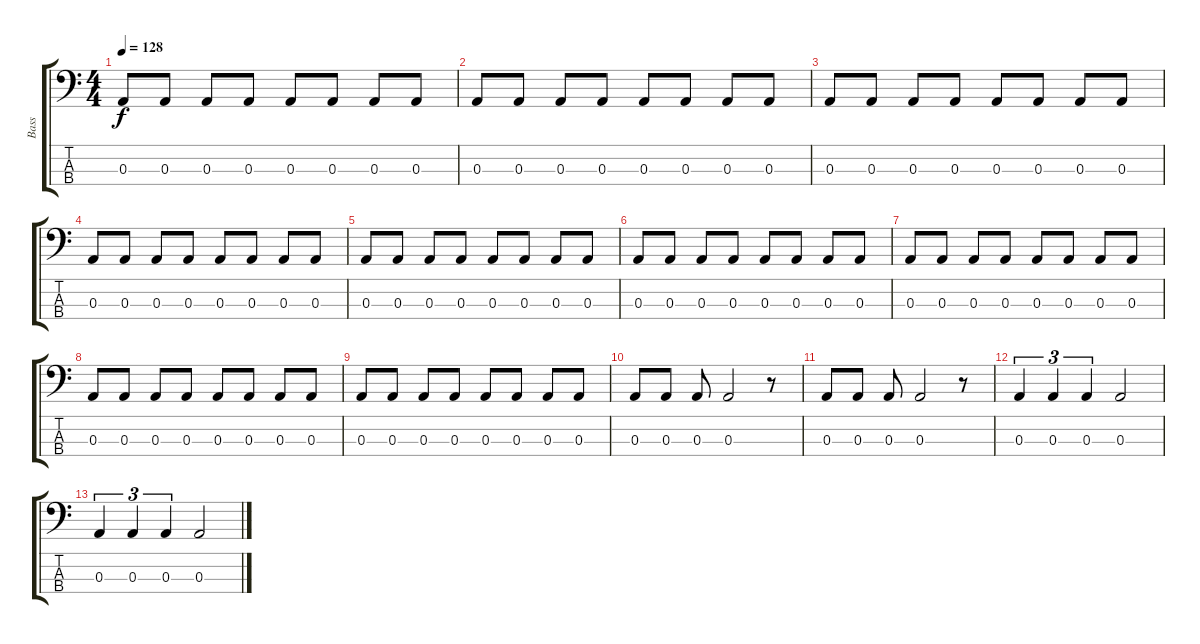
\track ("Bass" "Bass") {instrument electricbasspick}
\staff {score tabs}
\tuning (G2 D2 A1 E1) {hide}
\ts (4 4)
\tempo 128
\clef f4
\ks c
0.3.8{dy f} 0.3.8 0.3.8 0.3.8 0.3.8 0.3.8 0.3.8 0.3.8 |
0.3.8 0.3.8 0.3.8 0.3.8 0.3.8 0.3.8 0.3.8 0.3.8 |
0.3.8 0.3.8 0.3.8 0.3.8 0.3.8 0.3.8 0.3.8 0.3.8 |
0.3.8 0.3.8 0.3.8 0.3.8 0.3.8 0.3.8 0.3.8 0.3.8 |
0.3.8 0.3.8 0.3.8 0.3.8 0.3.8 0.3.8 0.3.8 0.3.8 |
0.3.8 0.3.8 0.3.8 0.3.8 0.3.8 0.3.8 0.3.8 0.3.8 |
0.3.8 0.3.8 0.3.8 0.3.8 0.3.8 0.3.8 0.3.8 0.3.8 |
0.3.8 0.3.8 0.3.8 0.3.8 0.3.8 0.3.8 0.3.8 0.3.8 |
0.3.8 0.3.8 0.3.8 0.3.8 0.3.8 0.3.8 0.3.8 0.3.8 |
0.3.8 0.3.8 0.3.8 0.3.2 r.8 |
0.3.8 0.3.8 0.3.8 0.3.2 r.8 |
0.3.4{tu (3 2)} 0.3.4{tu (3 2)} 0.3.4{tu (3 2)} 0.3.2 |
0.3.4{tu (3 2)} 0.3.4{tu (3 2)} 0.3.4{tu (3 2)} 0.3.2
